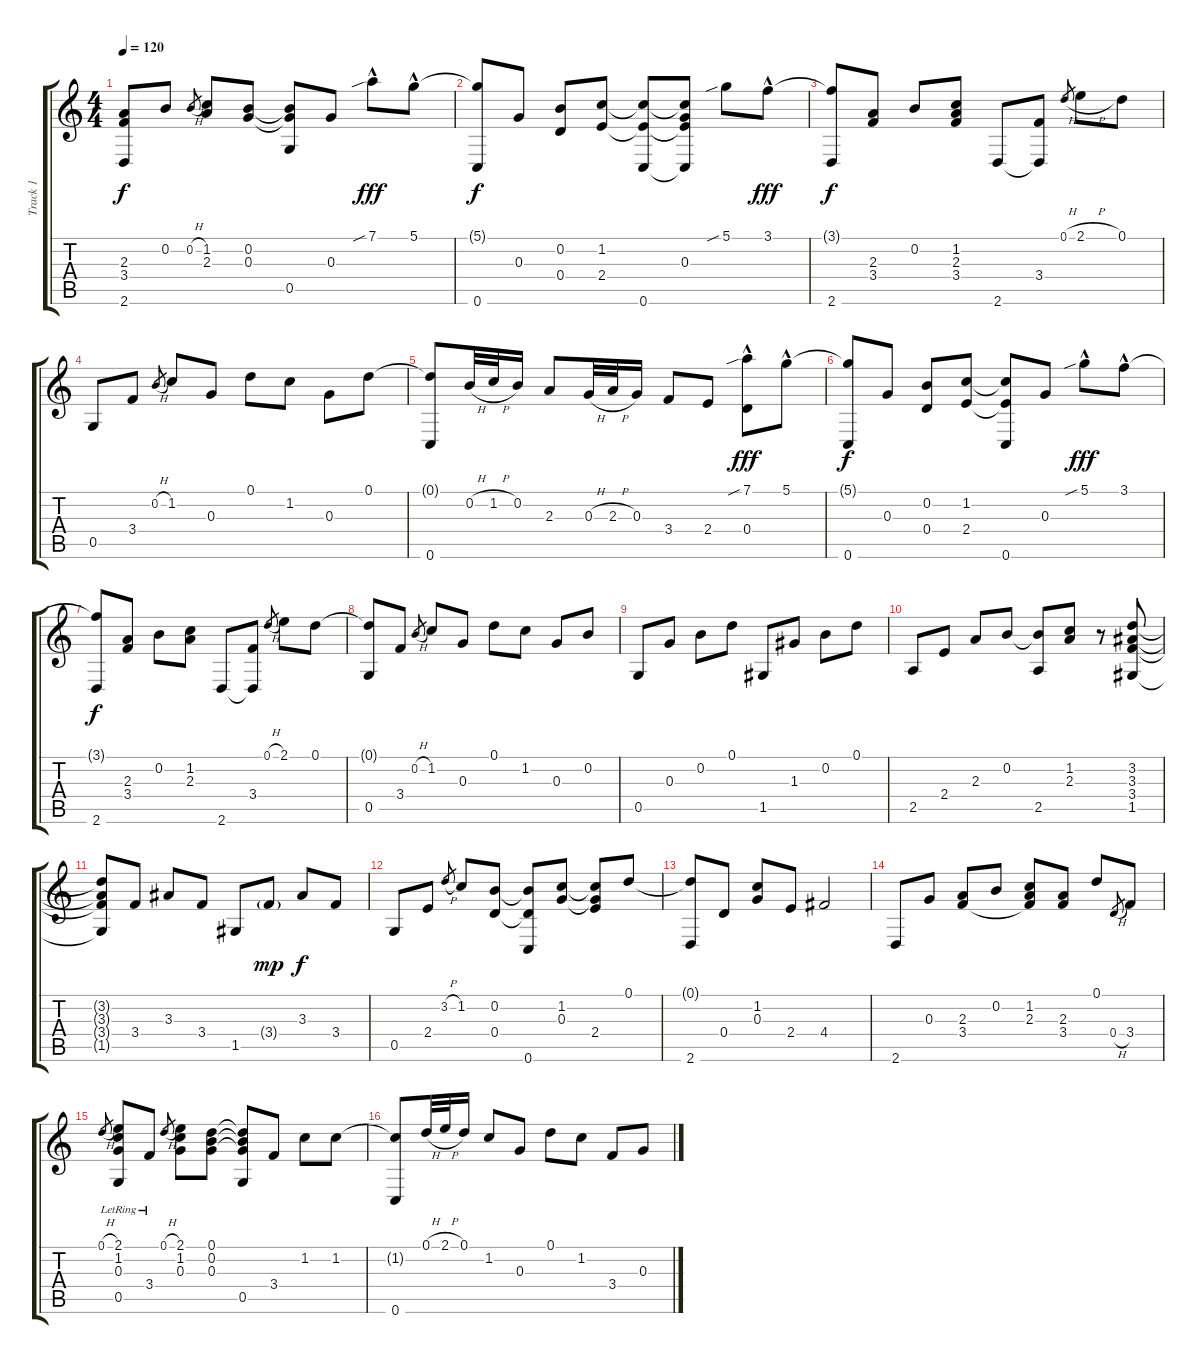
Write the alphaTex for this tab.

\track ("Track 1" "Track 1") {instrument acousticguitarnylon}
\staff {score tabs}
\tuning (D4 B3 G3 D3 G2 C2) {hide}
\ts (4 4)
\tempo 120
\clef g2
\ks c
(2.3 3.4 2.6).8{dy f} 0.2.8 0.2{h}.8{gr} (1.2 2.3).8 (0.2 0.3).8 (0.2{t} 0.3{t} 0.5).8 0.3.8 7.1{sib hac}.8{dy fff} 5.1{hac}.8 |
(5.1{t} 0.6).8{dy f} 0.3.8 (0.2 0.4).8 (1.2 2.4).8 (1.2{t} 2.4{t} 0.6).8 (1.2{t} 0.3 2.4{t} 0.6{t}).8 5.1{sib}.8 3.1{hac}.8{dy fff} |
(3.1{t} 2.6).8{dy f} (2.3 3.4).8 0.2.8 (1.2 2.3 3.4).8 2.6.8 (3.4 2.6{t}).8 0.1{h}.8{gr} 2.1{h}.8 0.1.8 |
0.5.8 3.4.8 0.2{h}.8{gr} 1.2.8 0.3.8 0.1.8 1.2.8 0.3.8 0.1.8 |
(0.1{t} 0.6).8 0.2{h}.32 1.2{h}.32 0.2.16 2.3.8 0.3{h}.32 2.3{h}.32 0.3.16 3.4.8 2.4.8 (7.1{sib hac} 0.4).8{dy fff} 5.1{hac}.8 |
(5.1{t} 0.6).8{dy f} 0.3.8 (0.2 0.4).8 (1.2 2.4).8 (1.2{t} 2.4{t} 0.6).8 0.3.8 5.1{sib hac}.8{dy fff} 3.1{hac}.8 |
(3.1{t} 2.6).8{dy f} (2.3 3.4).8 0.2.8 (1.2 2.3).8 2.6.8 (3.4 2.6{t}).8 0.1{h}.8{gr} 2.1.8 0.1.8 |
(0.1{t} 0.5).8 3.4.8 0.2{h}.8{gr} 1.2.8 0.3.8 0.1.8 1.2.8 0.3.8 0.2.8 |
0.5.8 0.3.8 0.2.8 0.1.8 1.5.8 1.3.8 0.2.8 0.1.8 |
2.5.8 2.4.8 2.3.8 0.2.8 (0.2{t} 2.5).8 (1.2 2.3).8 r.8 (3.2 3.3 3.4 1.5).8 |
(3.2{t} 3.3{t} 3.4{t} 1.5{t}).8 3.4.8 3.3.8 3.4.8 1.5.8 3.4{g}.8{dy mp} 3.3.8{dy f} 3.4.8 |
0.5.8 2.4.8 3.2{h}.8{gr} 1.2.8 (0.2 0.4).8 (0.2{t} 0.4{t} 0.6).8 (1.2 0.3).8 (1.2{t} 0.3{t} 2.4).8 0.1.8 |
(0.1{t} 2.6).8 0.4.8 (1.2 0.3).8 2.4.8 4.4.2 |
2.6.8 0.3.8 (2.3 3.4).8 0.2.8 (1.2 2.3 3.4{t}).8 (2.3 3.4).8 0.1.8 0.4{h}.8{gr} 3.4.8 |
0.1{h}.8{gr} (2.1{lr} 1.2{lr} 0.3{lr} 0.5{lr}).8 3.4{lr}.8 0.1{h}.8{gr} (2.1 1.2 0.3).8 (0.1 0.2 0.3).8 (0.1{t} 0.2{t} 0.3{t} 0.5).8 3.4.8 1.2.8 1.2.8 |
(1.2{t} 0.6).8 0.1{h}.32 2.1{h}.32 0.1.16 1.2.8 0.3.8 0.1.8 1.2.8 3.4.8 0.3.8
